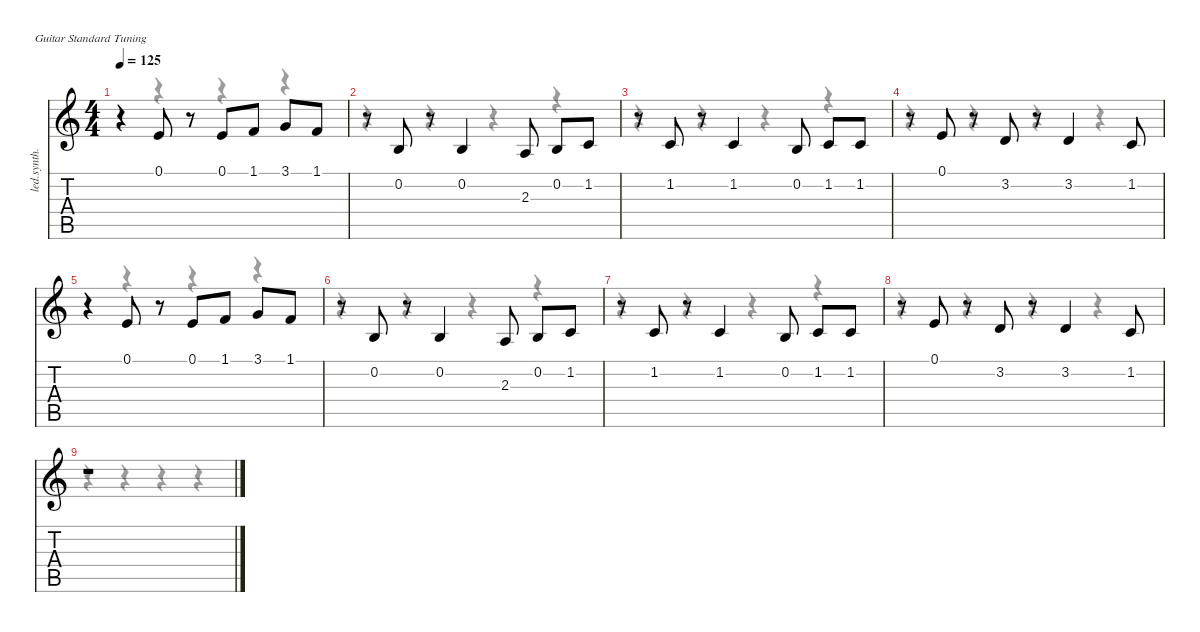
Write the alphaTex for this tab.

\defaultSystemsLayout 4
\hideDynamics
\bracketExtendMode nobrackets
\otherSystemsTrackNameOrientation horizontal
\track ("Vocal" "led.synth.") {instrument lead6voice}
\staff {score tabs}
\tuning (E4 B3 G3 D3 A2 E2)
\voice
\ts (4 4)
\tempo 125
\clef g2
\ks c
r.4{dy f beam Up} 0.1.8{beam Up} r.8{beam Up} 0.1.8{beam Up} 1.1.8{beam Up} 3.1.8{beam Up} 1.1.8{beam Up} |
r.8{beam Up} 0.2.8{beam Up} r.8{beam Up} 0.2.4{beam Up} 2.3.8{beam Up} 0.2.8{beam Up} 1.2.8{beam Up} |
r.8{beam Up} 1.2.8{beam Up} r.8{beam Up} 1.2.4{beam Up} 0.2.8{beam Up} 1.2.8{beam Up} 1.2.8{beam Up} |
r.8{beam Up} 0.1.8{beam Up} r.8{beam Up} 3.2.8{beam Up} r.8{beam Up} 3.2.4{beam Up} 1.2.8{beam Up} |
r.4{beam Up} 0.1.8{beam Up} r.8{beam Up} 0.1.8{beam Up} 1.1.8{beam Up} 3.1.8{beam Up} 1.1.8{beam Up} |
r.8{beam Up} 0.2.8{beam Up} r.8{beam Up} 0.2.4{beam Up} 2.3.8{beam Up} 0.2.8{beam Up} 1.2.8{beam Up} |
r.8{beam Up} 1.2.8{beam Up} r.8{beam Up} 1.2.4{beam Up} 0.2.8{beam Up} 1.2.8{beam Up} 1.2.8{beam Up} |
r.8{beam Up} 0.1.8{beam Up} r.8{beam Up} 3.2.8{beam Up} r.8{beam Up} 3.2.4{beam Up} 1.2.8{beam Up} |
r.1{beam Up}
\voice
\clef g2
\ottava regular
\simile none
\ks c
r.4{dy mf beam Down} r.4{beam Down} r.4{beam Down} r.4{beam Down} |
r.4{beam Down} r.4{beam Down} r.4{beam Down} r.4{beam Down} |
r.4{beam Down} r.4{beam Down} r.4{beam Down} r.4{beam Down} |
r.4{beam Down} r.4{beam Down} r.4{beam Down} r.4{beam Down} |
r.4{beam Down} r.4{beam Down} r.4{beam Down} r.4{beam Down} |
r.4{beam Down} r.4{beam Down} r.4{beam Down} r.4{beam Down} |
r.4{beam Down} r.4{beam Down} r.4{beam Down} r.4{beam Down} |
r.4{beam Down} r.4{beam Down} r.4{beam Down} r.4{beam Down} |
r.4{beam Down} r.4{beam Down} r.4{beam Down} r.4{beam Down}
